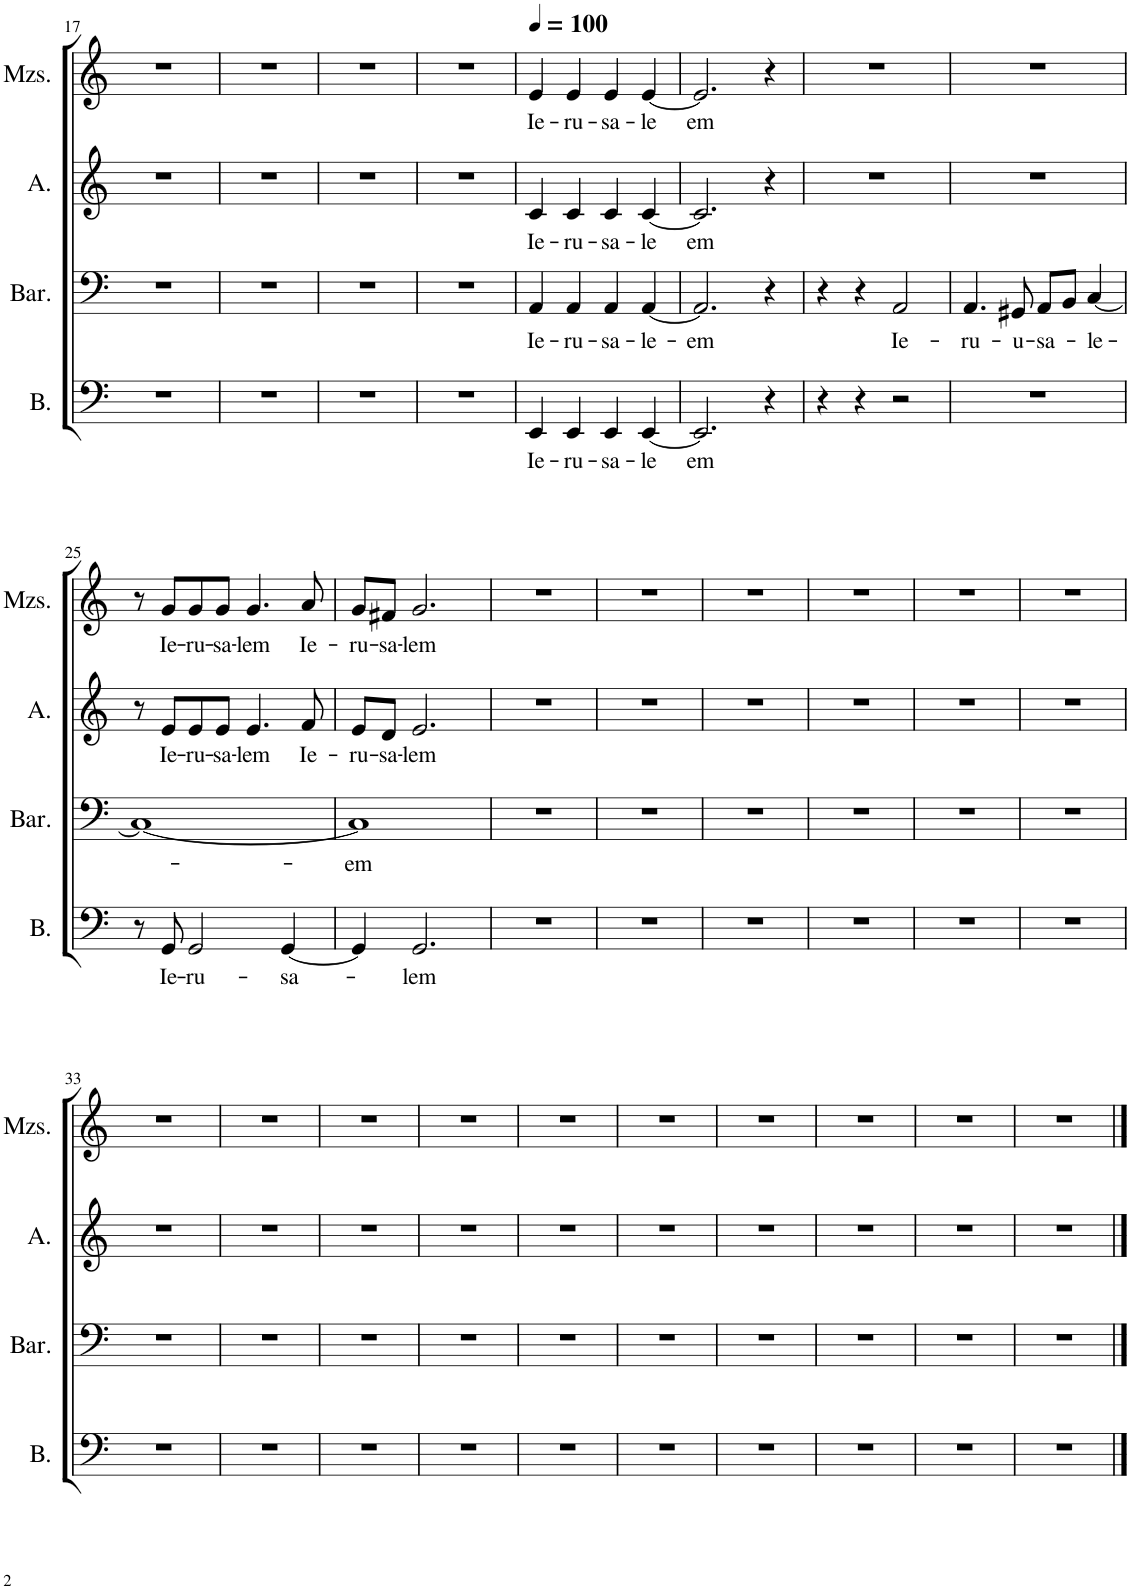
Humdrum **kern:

**kern	**text	**kern	**text	**kern	**text	**kern	**text
*part4	*part4	*part3	*part3	*part2	*part2	*part1	*part1
*staff4	*staff4	*staff3	*staff3	*staff2	*staff2	*staff1	*staff1
*I"Bass	*	*I"Baritone	*	*I"Alto	*	*I"Mezzo-soprano	*
*I'B.	*	*I'Bar.	*	*I'A.	*	*I'Mzs.	*
!!LO:PB:g=z
*clefF4	*	*clefF4	*	*clefG2	*	*clefG2	*
*k[]	*	*k[]	*	*k[]	*	*k[]	*
*M4/4	*	*M4/4	*	*M4/4	*	*M4/4	*
=17	=17	=17	=17	=17	=17	=17	=17
1r	.	1r	.	1r	.	1r	.
=18	=18	=18	=18	=18	=18	=18	=18
1r	.	1r	.	1r	.	1r	.
=19	=19	=19	=19	=19	=19	=19	=19
1r	.	1r	.	1r	.	1r	.
=20	=20	=20	=20	=20	=20	=20	=20
1r	.	1r	.	1r	.	1r	.
=21	=21	=21	=21	=21	=21	=21	=21
*	*	*	*	*	*	*MM100	*
!	!LO:LY:b	!	!LO:LY:b	!	!LO:LY:b	!	!LO:LY:b
4EE/	Ie-	4AA/	Ie-	4c/	Ie-	4e/	Ie-
!	!LO:LY:b	!	!LO:LY:b	!	!LO:LY:b	!	!LO:LY:b
4EE/	-ru-	4AA/	-ru-	4c/	-ru-	4e/	-ru-
!	!LO:LY:b	!	!LO:LY:b	!	!LO:LY:b	!	!LO:LY:b
4EE/	-sa-	4AA/	-sa-	4c/	-sa-	4e/	-sa-
!	!LO:LY:b	!	!LO:LY:b	!	!LO:LY:b	!	!LO:LY:b
[4EE/	-le	[4AA/	-le-	[4c/	-le	[4e/	-le
=22	=22	=22	=22	=22	=22	=22	=22
!	!LO:LY:b	!	!LO:LY:b	!	!LO:LY:b	!	!LO:LY:b
2.EE/]	em	2.AA/]	-em	2.c/]	em	2.e/]	em
4r	.	4r	.	4r	.	4r	.
=23	=23	=23	=23	=23	=23	=23	=23
4r	.	4r	.	1r	.	1r	.
4r	.	4r	.	.	.	.	.
!	!	!	!LO:LY:b	!	!	!	!
2r	.	2AA/	Ie-	.	.	.	.
=24	=24	=24	=24	=24	=24	=24	=24
!	!	!	!LO:LY:b	!	!	!	!
1r	.	4.AA/	-ru-	1r	.	1r	.
!	!	!	!LO:LY:b	!	!	!	!
.	.	8GG#X/	-u-	.	.	.	.
!	!	!	!LO:LY:b	!	!	!	!
.	.	8AA/L	-sa-	.	.	.	.
.	.	8BB/J	.	.	.	.	.
!	!	!	!LO:LY:b	!	!	!	!
.	.	[4C/	-le-	.	.	.	.
!!LO:LB:g=z
=25	=25	=25	=25	=25	=25	=25	=25
8r	.	1C_	.	8r	.	8r	.
!	!LO:LY:b	!	!	!	!LO:LY:b	!	!LO:LY:b
8GG/	Ie-	.	.	8e/L	Ie-	8g/L	Ie-
!	!LO:LY:b	!	!	!	!LO:LY:b	!	!LO:LY:b
2GG/	-ru-	.	.	8e/	-ru-	8g/	-ru-
!	!	!	!	!	!LO:LY:b	!	!LO:LY:b
.	.	.	.	8e/J	-sa-	8g/J	-sa-
!	!	!	!	!	!LO:LY:b	!	!LO:LY:b
.	.	.	.	4.e/	-lem	4.g/	-lem
!	!LO:LY:b	!	!	!	!	!	!
[4GG/	-sa-	.	.	.	.	.	.
!	!	!	!	!	!LO:LY:b	!	!LO:LY:b
.	.	.	.	8f/	Ie-	8a/	Ie-
=26	=26	=26	=26	=26	=26	=26	=26
!	!	!	!LO:LY:b	!	!LO:LY:b	!	!LO:LY:b
4GG/]	.	1C]	-em	8e/L	-ru-	8g/L	-ru-
!	!	!	!	!	!LO:LY:b	!	!LO:LY:b
.	.	.	.	8d/J	-sa-	8f#X/J	-sa-
!	!LO:LY:b	!	!	!	!LO:LY:b	!	!LO:LY:b
2.GG/	-lem	.	.	2.e/	-lem	2.g/	-lem
=27	=27	=27	=27	=27	=27	=27	=27
1r	.	1r	.	1r	.	1r	.
=28	=28	=28	=28	=28	=28	=28	=28
1r	.	1r	.	1r	.	1r	.
=29	=29	=29	=29	=29	=29	=29	=29
1r	.	1r	.	1r	.	1r	.
=30	=30	=30	=30	=30	=30	=30	=30
1r	.	1r	.	1r	.	1r	.
=31	=31	=31	=31	=31	=31	=31	=31
1r	.	1r	.	1r	.	1r	.
=32	=32	=32	=32	=32	=32	=32	=32
1r	.	1r	.	1r	.	1r	.
!!LO:LB:g=z
=33	=33	=33	=33	=33	=33	=33	=33
1r	.	1r	.	1r	.	1r	.
=34	=34	=34	=34	=34	=34	=34	=34
1r	.	1r	.	1r	.	1r	.
=35	=35	=35	=35	=35	=35	=35	=35
1r	.	1r	.	1r	.	1r	.
=36	=36	=36	=36	=36	=36	=36	=36
1r	.	1r	.	1r	.	1r	.
=37	=37	=37	=37	=37	=37	=37	=37
1r	.	1r	.	1r	.	1r	.
=38	=38	=38	=38	=38	=38	=38	=38
1r	.	1r	.	1r	.	1r	.
=39	=39	=39	=39	=39	=39	=39	=39
1r	.	1r	.	1r	.	1r	.
=40	=40	=40	=40	=40	=40	=40	=40
1r	.	1r	.	1r	.	1r	.
=41	=41	=41	=41	=41	=41	=41	=41
1r	.	1r	.	1r	.	1r	.
=42	=42	=42	=42	=42	=42	=42	=42
1r	.	1r	.	1r	.	1r	.
==	==	==	==	==	==	==	==
*-	*-	*-	*-	*-	*-	*-	*-
